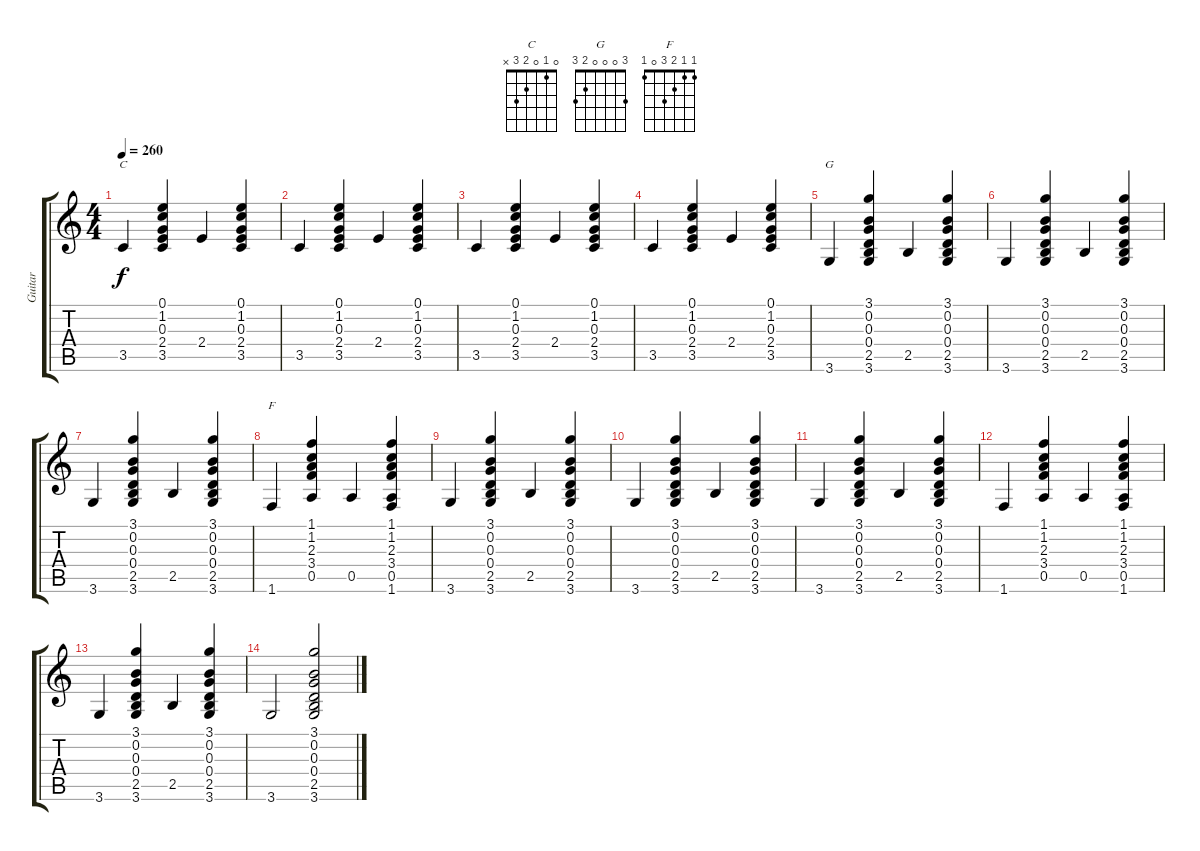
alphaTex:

\track ("Guitar" "Guitar") {instrument acousticguitarsteel}
\staff {score tabs}
\tuning (E4 B3 G3 D3 A2 E2) {hide}
\chord ("C" 0 1 0 2 3 x)
\chord ("G" 3 0 0 0 2 3)
\chord ("F" 1 1 2 3 0 1)
\ts (4 4)
\tempo 260
\clef g2
\ks c
3.5.4{ch "C" dy f} (0.1 1.2 0.3 2.4 3.5).4 2.4.4 (0.1 1.2 0.3 2.4 3.5).4 |
3.5.4 (0.1 1.2 0.3 2.4 3.5).4 2.4.4 (0.1 1.2 0.3 2.4 3.5).4 |
3.5.4 (0.1 1.2 0.3 2.4 3.5).4 2.4.4 (0.1 1.2 0.3 2.4 3.5).4 |
3.5.4 (0.1 1.2 0.3 2.4 3.5).4 2.4.4 (0.1 1.2 0.3 2.4 3.5).4 |
3.6.4{ch "G"} (3.1 0.2 0.3 0.4 2.5 3.6).4 2.5.4 (3.1 0.2 0.3 0.4 2.5 3.6).4 |
3.6.4 (3.1 0.2 0.3 0.4 2.5 3.6).4 2.5.4 (3.1 0.2 0.3 0.4 2.5 3.6).4 |
3.6.4 (3.1 0.2 0.3 0.4 2.5 3.6).4 2.5.4 (3.1 0.2 0.3 0.4 2.5 3.6).4 |
1.6.4{ch "F"} (1.1 1.2 2.3 3.4 0.5).4 0.5.4 (1.1 1.2 2.3 3.4 0.5 1.6).4 |
3.6.4 (3.1 0.2 0.3 0.4 2.5 3.6).4 2.5.4 (3.1 0.2 0.3 0.4 2.5 3.6).4 |
3.6.4 (3.1 0.2 0.3 0.4 2.5 3.6).4 2.5.4 (3.1 0.2 0.3 0.4 2.5 3.6).4 |
3.6.4 (3.1 0.2 0.3 0.4 2.5 3.6).4 2.5.4 (3.1 0.2 0.3 0.4 2.5 3.6).4 |
1.6.4 (1.1 1.2 2.3 3.4 0.5).4 0.5.4 (1.1 1.2 2.3 3.4 0.5 1.6).4 |
3.6.4 (3.1 0.2 0.3 0.4 2.5 3.6).4 2.5.4 (3.1 0.2 0.3 0.4 2.5 3.6).4 |
3.6.2 (3.1 0.2 0.3 0.4 2.5 3.6).2
